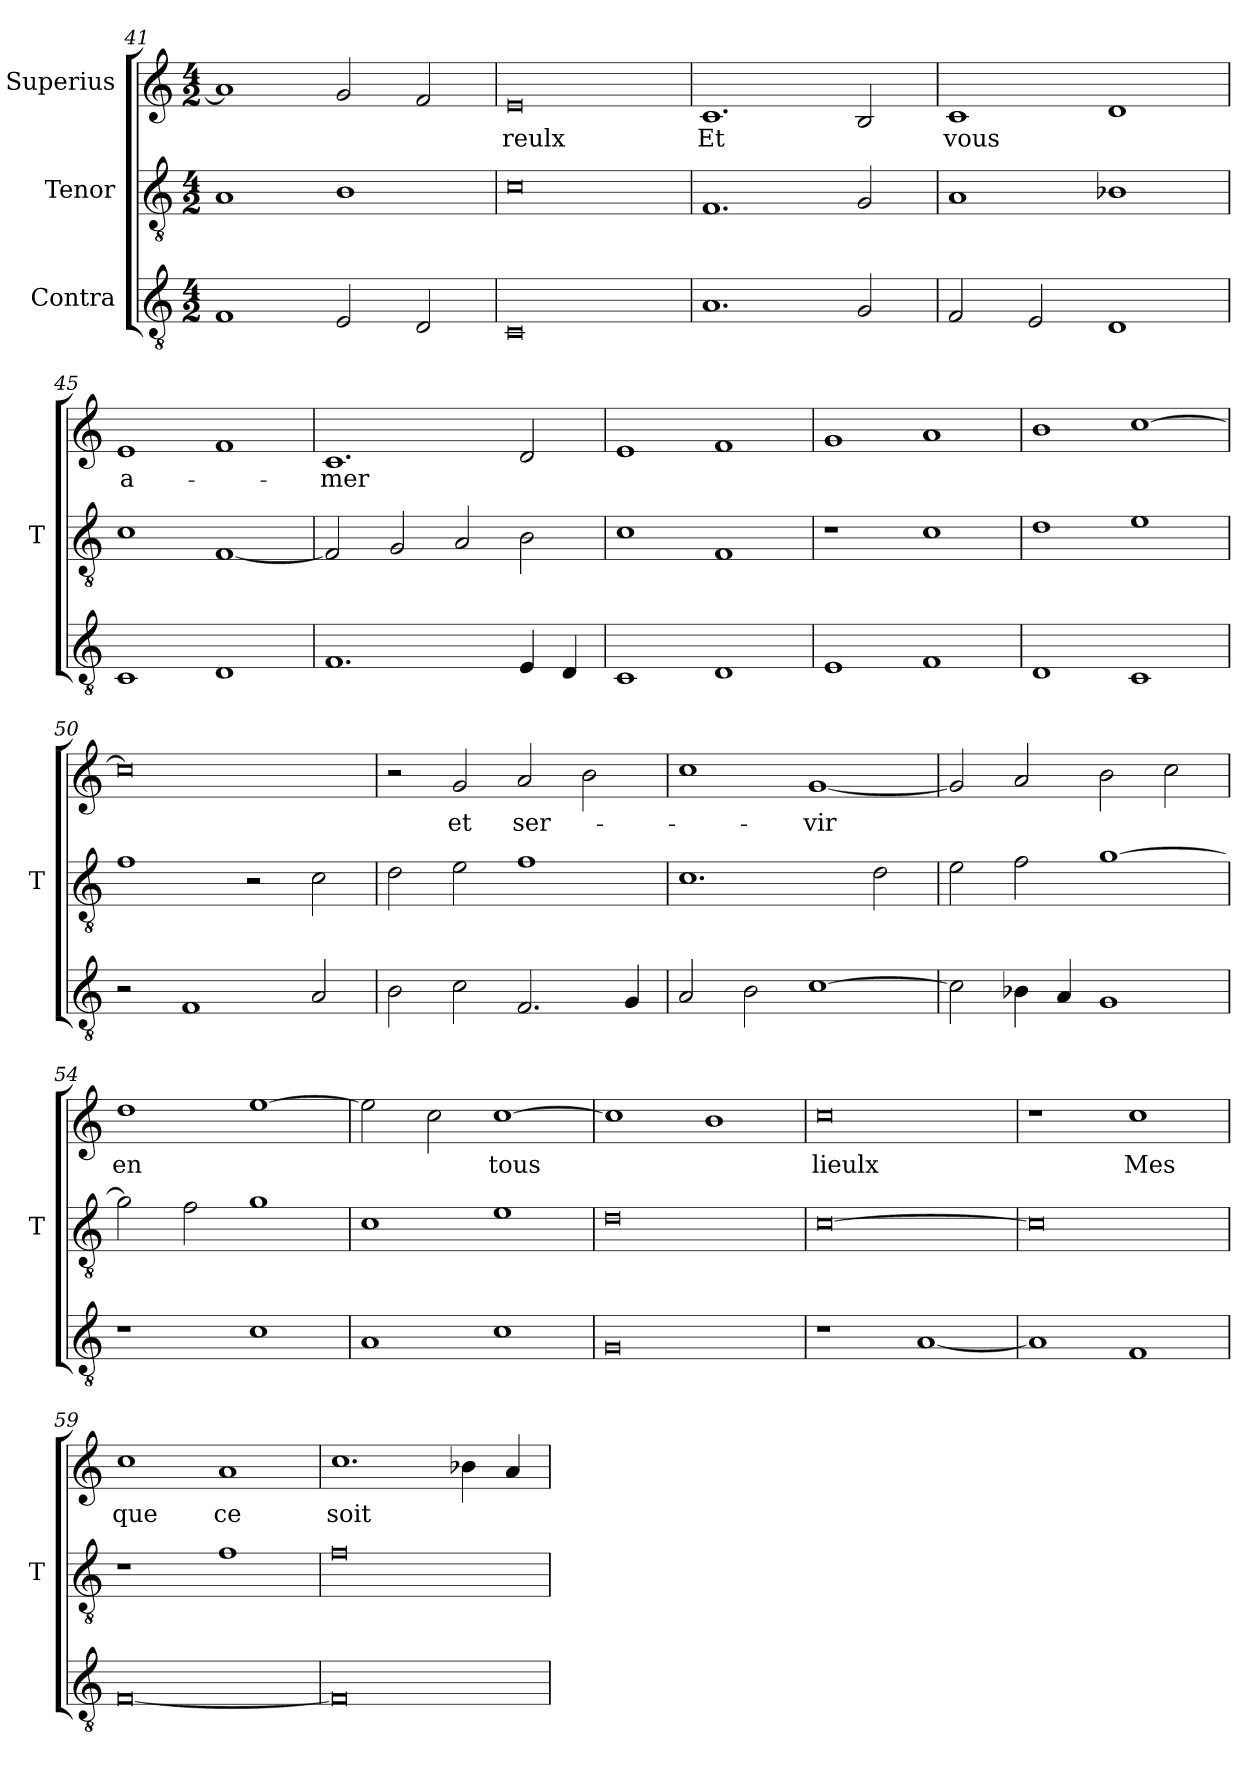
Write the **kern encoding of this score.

**kern	**kern	**kern	**text
*part3	*part2	*part1	*part1
*staff3	*staff2	*staff1	*staff1
*I"Contra	*I"Tenor	*I"Superius	*
*	*I'T	*	*
*clefGv2	*clefGv2	*clefG2	*
*M4/2	*M4/2	*M4/2	*
=41	=41	=41	=41
1F	1A	1a]	.
2E	1B	2g	.
2D	.	2f	.
=42	=42	=42	=42
0C	0c	0e	-reulx
=43	=43	=43	=43
1.A	1.F	1.c	-Et
2G	2G	2B	.
=44	=44	=44	=44
2F	1A	1c	-vous
2E	.	.	.
1D	1B-X	1d	.
=45	=45	=45	=45
1C	1c	1e	a-
1D	[1F	1f	.
=46	=46	=46	=46
1.F	2F]	1.c	-mer
.	2G	.	.
.	2A	.	.
4E	2B	2d	.
4D	.	.	.
=47	=47	=47	=47
1C	1c	1e	.
1D	1F	1f	.
=48	=48	=48	=48
1E	1r	1g	.
1F	1c	1a	.
=49	=49	=49	=49
1D	1d	1b	.
1C	1e	[1cc	.
=50	=50	=50	=50
2r	1f	0cc]	.
1F	.	.	.
.	2r	.	.
2A	2c	.	.
=51	=51	=51	=51
2B	2d	2r	.
2c	2e	2g	-et
2.F	1f	2a	ser-
.	.	2b	.
4G	.	.	.
=52	=52	=52	=52
2A	1.c	1cc	.
2B	.	.	.
[1c	.	[1g	-vir
.	2d	.	.
=53	=53	=53	=53
2c]	2e	2g]	.
4B-X	2f	2a	.
4A	.	.	.
1G	[1g	2b	.
.	.	2cc	.
=54	=54	=54	=54
1r	2g]	1dd	-en
.	2f	.	.
1c	1g	[1ee	.
=55	=55	=55	=55
1A	1c	2ee]	.
.	.	2cc	.
1c	1e	[1cc	-tous
=56	=56	=56	=56
0G	0d	1cc]	.
.	.	1b	.
=57	=57	=57	=57
1r	[0c	0cc	-lieulx
[1A	.	.	.
=58	=58	=58	=58
1A]	0c]	1r	.
1F	.	1cc	-Mes
=59	=59	=59	=59
[0F	1r	1cc	-que
.	1f	1a	-ce
=60	=60	=60	=60
0F]	0f	1.cc	-soit
.	.	4b-X	.
.	.	4a	.
=	=	=	=
*-	*-	*-	*-
